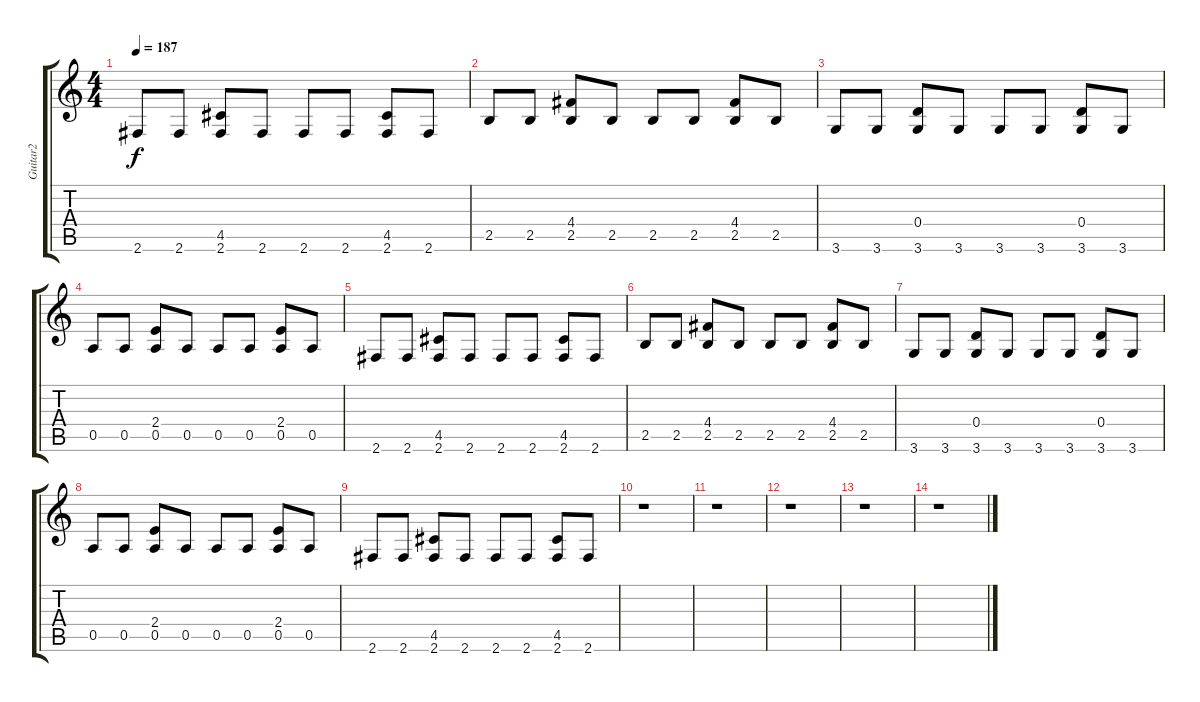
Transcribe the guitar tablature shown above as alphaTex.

\track ("Guitar2" "Guitar2") {instrument electricguitarclean}
\staff {score tabs}
\tuning (E4 B3 G3 D3 A2 E2) {hide}
\ts (4 4)
\tempo 187
\clef g2
\ks c
2.6.8{dy f} 2.6.8 (4.5 2.6).8 2.6.8 2.6.8 2.6.8 (4.5 2.6).8 2.6.8 |
2.5.8 2.5.8 (4.4 2.5).8 2.5.8 2.5.8 2.5.8 (4.4 2.5).8 2.5.8 |
3.6.8 3.6.8 (0.4 3.6).8 3.6.8 3.6.8 3.6.8 (0.4 3.6).8 3.6.8 |
0.5.8 0.5.8 (2.4 0.5).8 0.5.8 0.5.8 0.5.8 (2.4 0.5).8 0.5.8 |
2.6.8 2.6.8 (4.5 2.6).8 2.6.8 2.6.8 2.6.8 (4.5 2.6).8 2.6.8 |
2.5.8 2.5.8 (4.4 2.5).8 2.5.8 2.5.8 2.5.8 (4.4 2.5).8 2.5.8 |
3.6.8 3.6.8 (0.4 3.6).8 3.6.8 3.6.8 3.6.8 (0.4 3.6).8 3.6.8 |
0.5.8 0.5.8 (2.4 0.5).8 0.5.8 0.5.8 0.5.8 (2.4 0.5).8 0.5.8 |
2.6.8 2.6.8 (4.5 2.6).8 2.6.8 2.6.8 2.6.8 (4.5 2.6).8 2.6.8 |
r.1 |
r.1 |
r.1 |
r.1 |
r.1
